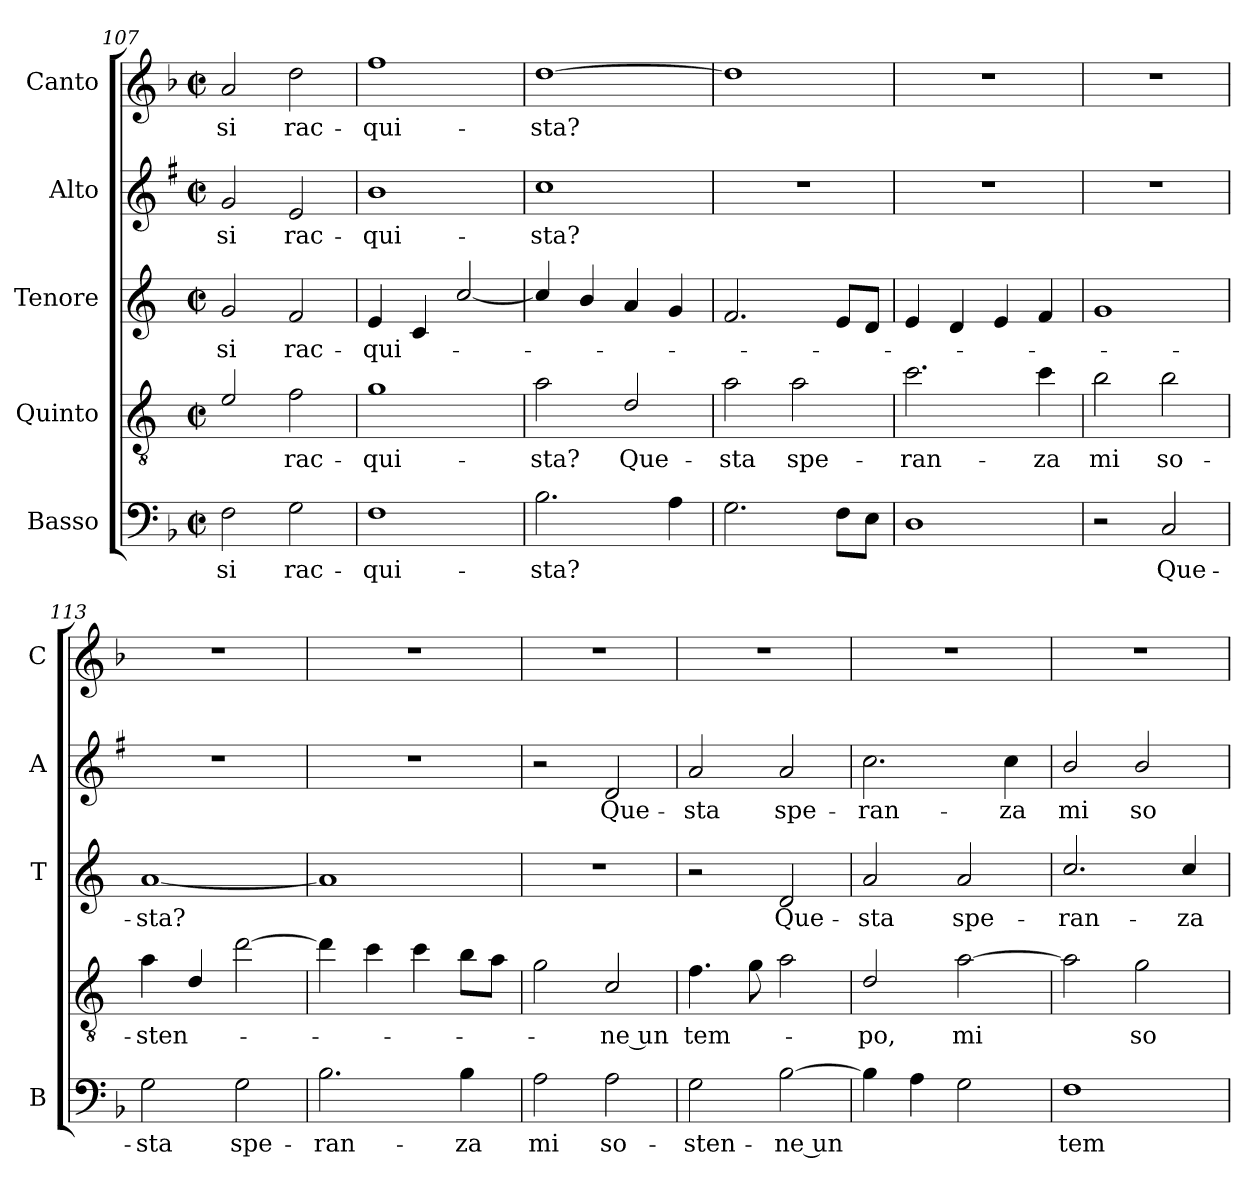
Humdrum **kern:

**kern	**text	**kern	**text	**kern	**text	**kern	**text	**kern	**text
*part5	*part5	*part4	*part4	*part3	*part3	*part2	*part2	*part1	*part1
*staff5	*staff5	*staff4	*staff4	*staff3	*staff3	*staff2	*staff2	*staff1	*staff1
*I"Basso	*	*I"Quinto	*	*I"Tenore	*	*I"Alto	*	*I"Canto	*
*I'B	*	*	*	*I'T	*	*I'A	*	*I'C	*
*clefF4	*	*clefGv2	*	*clefG2	*	*clefG2	*	*clefG2	*
*	*	*ITrd4c7	*	*ITrd4c7	*	*ITrd1c2	*	*	*
*k[b-]	*	*k[b-]	*	*k[b-]	*	*k[b-]	*	*k[b-]	*
*F:	*	*F:	*	*F:	*	*F:	*	*F:	*
*M2/2	*	*M2/2	*	*M2/2	*	*M2/2	*	*M2/2	*
*met(c|)	*	*met(c|)	*	*met(c|)	*	*met(c|)	*	*met(c|)	*
=107	=107	=107	=107	=107	=107	=107	=107	=107	=107
!	!LO:LY:b	!	!	!	!	!	!	!	!
!	!	!	!	!	!LO:LY:b	!	!	!	!
!	!	!	!	!	!	!	!LO:LY:b	!	!
!	!	!	!	!	!	!	!	!	!LO:LY:b
2F\	si	2A/	.	2c/	si	2f/	si	2a/	si
!	!LO:LY:b	!	!	!	!	!	!	!	!
!	!	!	!LO:LY:b	!	!	!	!	!	!
!	!	!	!	!	!LO:LY:b	!	!	!	!
!	!	!	!	!	!	!	!LO:LY:b	!	!
!	!	!	!	!	!	!	!	!	!LO:LY:b
2G\	rac-	2B-\	rac-	2B-/	rac-	2d/	rac-	2dd\	rac-
=108	=108	=108	=108	=108	=108	=108	=108	=108	=108
!	!LO:LY:b	!	!	!	!	!	!	!	!
!	!	!	!LO:LY:b	!	!	!	!	!	!
!	!	!	!	!	!LO:LY:b	!	!	!	!
!	!	!	!	!	!	!	!LO:LY:b	!	!
!	!	!	!	!	!	!	!	!	!LO:LY:b
1F	-qui-	1c	-qui-	4A/	-qui-	1a	-qui-	1ff	-qui-
.	.	.	.	4F/	.	.	.	.	.
.	.	.	.	[2f/	.	.	.	.	.
=109	=109	=109	=109	=109	=109	=109	=109	=109	=109
!	!LO:LY:b	!	!	!	!	!	!	!	!
!	!	!	!LO:LY:b	!	!	!	!	!	!
!	!	!	!	!	!	!	!LO:LY:b	!	!
!	!	!	!	!	!	!	!	!	!LO:LY:b
2.B-\	-sta?	2d\	-sta?	4f/]	.	1b-	-sta?	[1dd	-sta?
.	.	.	.	4e/	.	.	.	.	.
!	!	!	!LO:LY:b	!	!	!	!	!	!
.	.	2G/	Que-	4d/	.	.	.	.	.
4A\	.	.	.	4c/	.	.	.	.	.
=110	=110	=110	=110	=110	=110	=110	=110	=110	=110
!	!	!	!LO:LY:b	!	!	!	!	!	!
2.G\	.	2d\	-sta	2.B-/	.	1r	.	1dd]	.
!	!	!	!LO:LY:b	!	!	!	!	!	!
.	.	2d\	spe-	.	.	.	.	.	.
8F\L	.	.	.	8A/L	.	.	.	.	.
8E\J	.	.	.	8G/J	.	.	.	.	.
!!LO:PB:g=z
=111	=111	=111	=111	=111	=111	=111	=111	=111	=111
!	!	!	!LO:LY:b	!	!	!	!	!	!
1D	.	2.f\	-ran-	4A/	.	1r	.	1r	.
.	.	.	.	4G/	.	.	.	.	.
.	.	.	.	4A/	.	.	.	.	.
!	!	!	!LO:LY:b	!	!	!	!	!	!
.	.	4f\	-za	4B-/	.	.	.	.	.
=112	=112	=112	=112	=112	=112	=112	=112	=112	=112
!	!	!	!LO:LY:b	!	!	!	!	!	!
2r	.	2e\	mi	1c	.	1r	.	1r	.
!	!LO:LY:b	!	!	!	!	!	!	!	!
!	!	!	!LO:LY:b	!	!	!	!	!	!
2C/	Que-	2e\	so-	.	.	.	.	.	.
=113	=113	=113	=113	=113	=113	=113	=113	=113	=113
!	!LO:LY:b	!	!	!	!	!	!	!	!
!	!	!	!LO:LY:b	!	!	!	!	!	!
!	!	!	!	!	!LO:LY:b	!	!	!	!
2G\	-sta	4d\	-sten-	[1d	-sta?	1r	.	1r	.
.	.	4G/	.	.	.	.	.	.	.
!	!LO:LY:b	!	!	!	!	!	!	!	!
2G\	spe-	[2g\	.	.	.	.	.	.	.
=114	=114	=114	=114	=114	=114	=114	=114	=114	=114
!	!LO:LY:b	!	!	!	!	!	!	!	!
2.B-\	-ran-	4g\]	.	1d]	.	1r	.	1r	.
.	.	4f\	.	.	.	.	.	.	.
.	.	4f\	.	.	.	.	.	.	.
!	!LO:LY:b	!	!	!	!	!	!	!	!
4B-\	-za	8e\L	.	.	.	.	.	.	.
.	.	8d\J	.	.	.	.	.	.	.
=115	=115	=115	=115	=115	=115	=115	=115	=115	=115
!	!LO:LY:b	!	!	!	!	!	!	!	!
2A\	mi	2c\	.	1r	.	2r	.	1r	.
!	!LO:LY:b	!	!	!	!	!	!	!	!
!	!	!	!LO:LY:b	!	!	!	!	!	!
!	!	!	!	!	!	!	!LO:LY:b	!	!
2A\	so-	2F/	-ne un	.	.	2c/	Que-	.	.
=116	=116	=116	=116	=116	=116	=116	=116	=116	=116
!	!LO:LY:b	!	!	!	!	!	!	!	!
!	!	!	!LO:LY:b	!	!	!	!	!	!
!	!	!	!	!	!	!	!LO:LY:b	!	!
2G\	-sten-	4.B-\	tem-	2r	.	2g/	-sta	1r	.
.	.	8c\	.	.	.	.	.	.	.
!	!LO:LY:b	!	!	!	!	!	!	!	!
!	!	!	!	!	!LO:LY:b	!	!	!	!
!	!	!	!	!	!	!	!LO:LY:b	!	!
[2B-\	-ne un	2d\	.	2G/	Que-	2g/	spe-	.	.
=117	=117	=117	=117	=117	=117	=117	=117	=117	=117
!	!	!	!LO:LY:b	!	!	!	!	!	!
!	!	!	!	!	!LO:LY:b	!	!	!	!
!	!	!	!	!	!	!	!LO:LY:b	!	!
4B-\]	.	2G/	-po,	2d/	-sta	2.b-\	-ran-	1r	.
4A\	.	.	.	.	.	.	.	.	.
!	!	!	!LO:LY:b	!	!	!	!	!	!
!	!	!	!	!	!LO:LY:b	!	!	!	!
2G\	.	[2d\	mi	2d/	spe-	.	.	.	.
!	!	!	!	!	!	!	!LO:LY:b	!	!
.	.	.	.	.	.	4b-\	-za	.	.
=118	=118	=118	=118	=118	=118	=118	=118	=118	=118
!	!LO:LY:b	!	!	!	!	!	!	!	!
!	!	!	!	!	!LO:LY:b	!	!	!	!
!	!	!	!	!	!	!	!LO:LY:b	!	!
1F	tem-	2d\]	.	2.f/	-ran-	2a/	mi	1r	.
!	!	!	!LO:LY:b	!	!	!	!	!	!
!	!	!	!	!	!	!	!LO:LY:b	!	!
.	.	2c\	so-	.	.	2a/	so-	.	.
!	!	!	!	!	!LO:LY:b	!	!	!	!
.	.	.	.	4f/	-za	.	.	.	.
=	=	=	=	=	=	=	=	=	=
*-	*-	*-	*-	*-	*-	*-	*-	*-	*-
